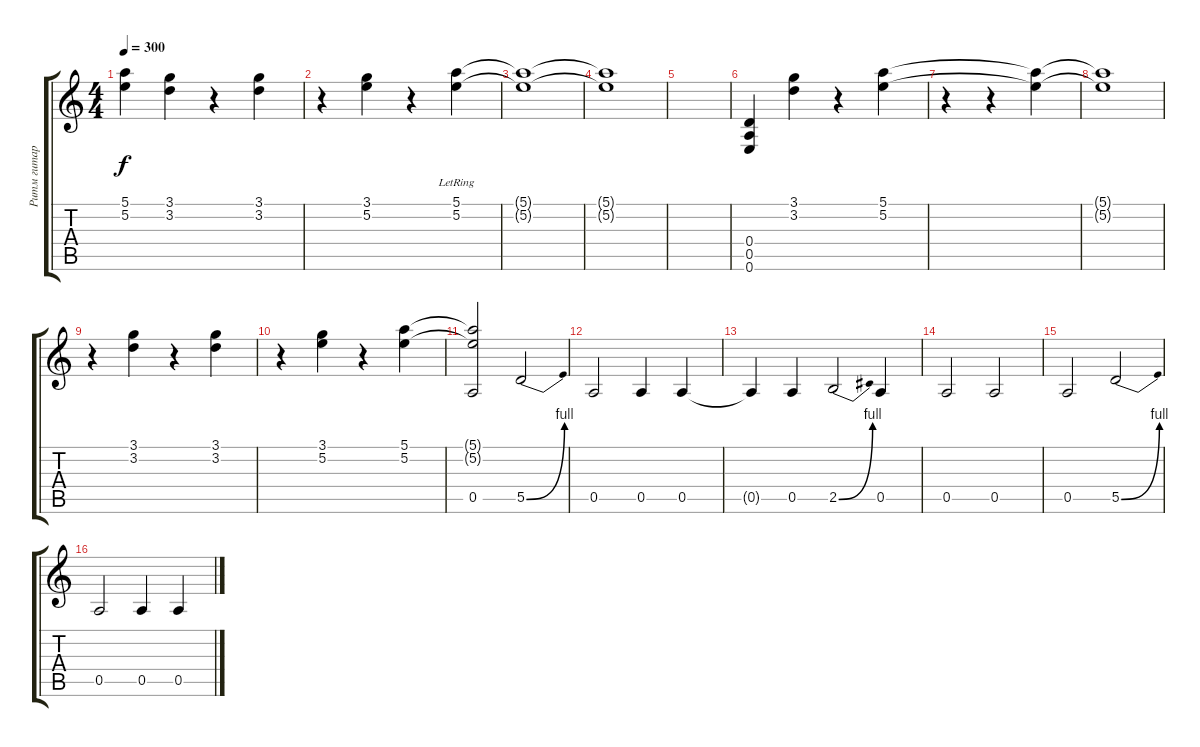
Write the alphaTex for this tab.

\track ("Ритм гитара" "Ритм гитар") {instrument overdrivenguitar}
\staff {score tabs}
\tuning (E4 B3 G3 D3 A2 E2) {hide}
\ts (4 4)
\tempo 300
\clef g2
\ks c
(5.1{t} 5.2{t}).4{dy f} (3.1 3.2).4 r.4 (3.1 3.2).4 |
r.4 (3.1 5.2).4 r.4 (5.1{lr} 5.2).4 |
(5.1{t} 5.2{t}).1 |
(5.1{t} 5.2{t}).1 |
|
(0.4 0.5 0.6).4 (3.1 3.2).4 r.4 (5.1 5.2).4 |
r.4 r.4 (5.1{t} 5.2{t}).4 |
(5.1{t} 5.2{t}).1 |
r.4 (3.1 3.2).4 r.4 (3.1 3.2).4 |
r.4 (3.1 5.2).4 r.4 (5.1 5.2).4 |
(5.1{t} 5.2{t} 0.5).2 5.5{be (bend 0 0 60 4)}.2 |
0.5.2 0.5.4 0.5.4 |
0.5{t}.4 0.5.4 2.5{be (bend 0 0 60 4)}.2 0.5.4 |
0.5.2 0.5.2 |
0.5.2 5.5{be (bend 0 0 60 4)}.2 |
0.5.2 0.5.4 0.5.4
